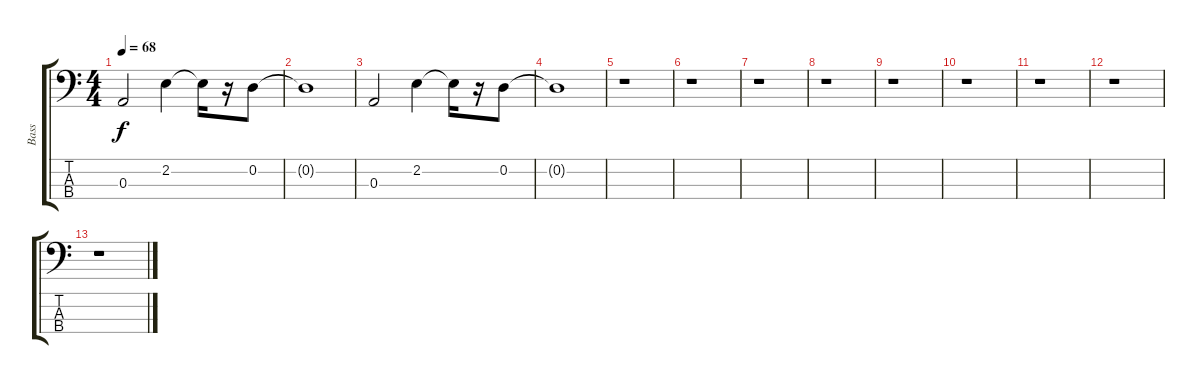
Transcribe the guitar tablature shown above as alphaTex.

\track ("Bass" "Bass") {instrument electricbassfinger}
\staff {score tabs}
\tuning (G2 D2 A1 E1) {hide}
\ts (4 4)
\tempo 68
\clef f4
\ks c
0.3.2{dy f instrument electricbassfinger} 2.2.4 2.2{t}.16 r.16 0.2.8 |
0.2{t}.1 |
0.3.2 2.2.4 2.2{t}.16 r.16 0.2.8 |
0.2{t}.1 |
r.1 |
r.1 |
r.1 |
r.1 |
r.1 |
r.1 |
r.1 |
r.1 |
r.1
